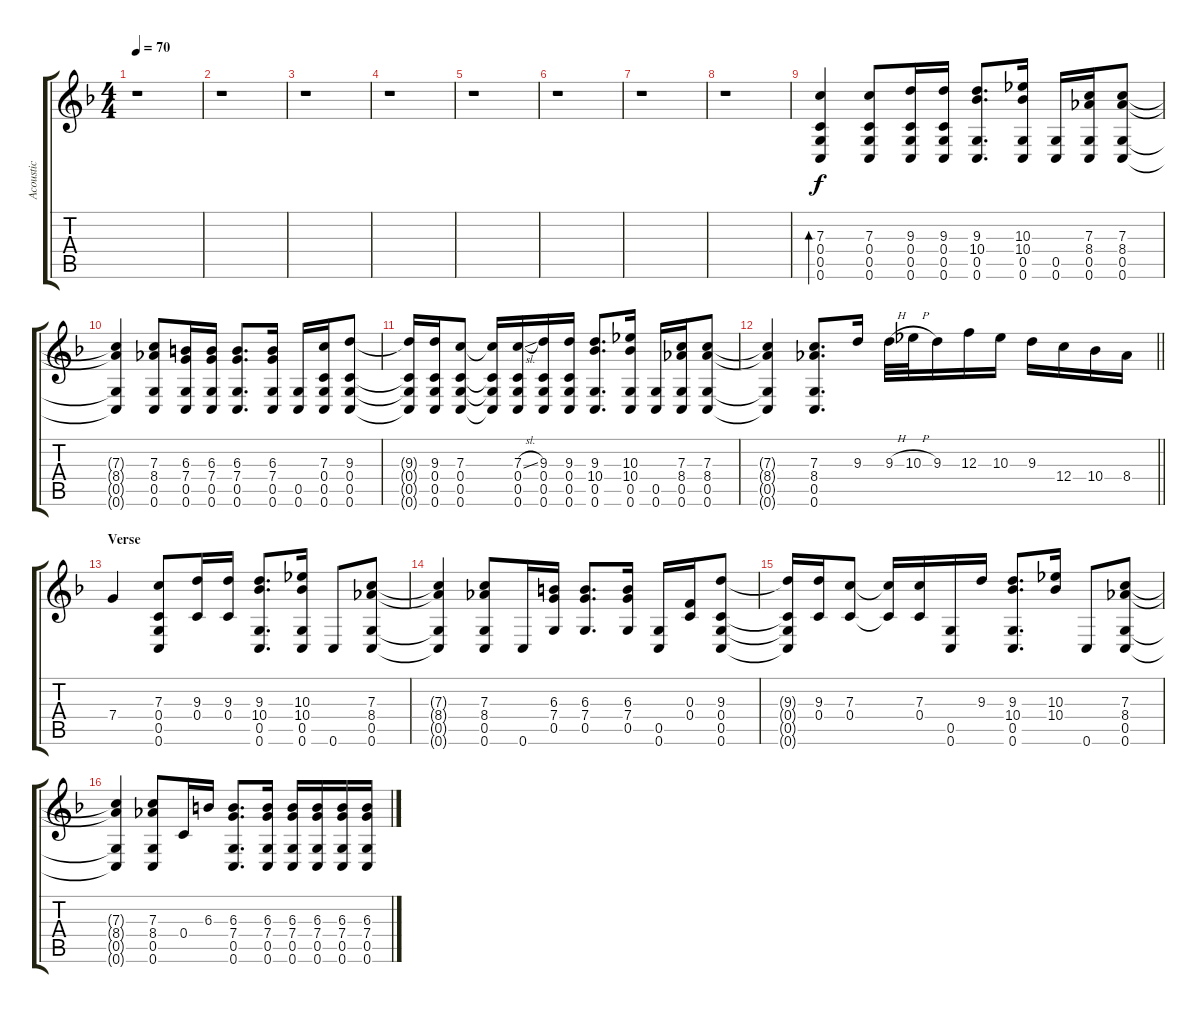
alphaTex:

\track ("Acoustic" "Acoustic") {instrument acousticguitarsteel}
\staff {score tabs}
\tuning (D4 A3 F3 C3 G2 C2) {hide}
\ts (4 4)
\tempo 70
\clef g2
\ks f
r.1{dy f instrument acousticguitarsteel} |
r.1 |
r.1 |
r.1 |
r.1 |
r.1 |
r.1 |
r.1 |
(7.3 0.4 0.5 0.6).4{bd 30} (7.3 0.4 0.5 0.6).8 (9.3 0.4 0.5 0.6).16 (9.3 0.4 0.5 0.6).16 (9.3 10.4 0.5 0.6).8{d} (10.3 10.4 0.5 0.6).16 (0.5 0.6).16 (7.3 8.4 0.5 0.6).16 (7.3 8.4 0.5 0.6).8 |
(7.3{t} 8.4{t} 0.5{t} 0.6{t}).4 (7.3 8.4 0.5 0.6).8 (6.3 7.4 0.5 0.6).16 (6.3 7.4 0.5 0.6).16 (6.3 7.4 0.5 0.6).8{d} (6.3 7.4 0.5 0.6).16 (0.5 0.6).16 (7.3 0.4 0.5 0.6).16 (9.3 0.4 0.5 0.6).8 |
(9.3{t} 0.4{t} 0.5{t} 0.6{t}).16 (9.3 0.4 0.5 0.6).16 (7.3 0.4 0.5 0.6).8 (7.3{t} 0.4{t} 0.5{t} 0.6{t}).16 (7.3{sl} 0.4 0.5 0.6).16 (9.3 0.4 0.5 0.6).16 (9.3 0.4 0.5 0.6).16 (9.3 10.4 0.5 0.6).8{d} (10.3 10.4 0.5 0.6).16 (0.5 0.6).16 (7.3 8.4 0.5 0.6).16 (7.3 8.4 0.5 0.6).8 |
\barLineRight lightlight
(7.3{t} 8.4{t} 0.5{t} 0.6{t}).4 (7.3 8.4 0.5 0.6).8{d} 9.3.16 9.3{h}.32 10.3{h}.32 9.3.16 12.3.16 10.3.16 9.3.16 12.4.16 10.4.16 8.4.16 |
\section ("" "Verse")
7.4.4 (7.3 0.4 0.5 0.6).8 (9.3 0.4).16 (9.3 0.4).16 (9.3 10.4 0.5 0.6).8{d} (10.3 10.4 0.5 0.6).16 0.6.8 (7.3 8.4 0.5 0.6).8 |
(7.3{t} 8.4{t} 0.5{t} 0.6{t}).4 (7.3 8.4 0.5 0.6).8 0.6.16 (6.3 7.4 0.5).16 (6.3 7.4 0.5).8{d} (6.3 7.4 0.5).16 (0.5 0.6).16 (0.3 0.4).16 (9.3 0.4 0.5 0.6).8 |
(9.3{t} 0.4{t} 0.5{t} 0.6{t}).16 (9.3 0.4).16 (7.3 0.4).8 (7.3{t} 0.4{t}).16 (7.3 0.4).16 (0.5 0.6).16 9.3.16 (9.3 10.4 0.5 0.6).8{d} (10.3 10.4).16 0.6.8 (7.3 8.4 0.5 0.6).8 |
(7.3{t} 8.4{t} 0.5{t} 0.6{t}).4 (7.3 8.4 0.5 0.6).8 0.4.16 6.3.16 (6.3 7.4 0.5 0.6).8{d} (6.3 7.4 0.5 0.6).16 (6.3 7.4 0.5 0.6).16 (6.3 7.4 0.5 0.6).16 (6.3 7.4 0.5 0.6).16 (6.3 7.4 0.5 0.6).16
